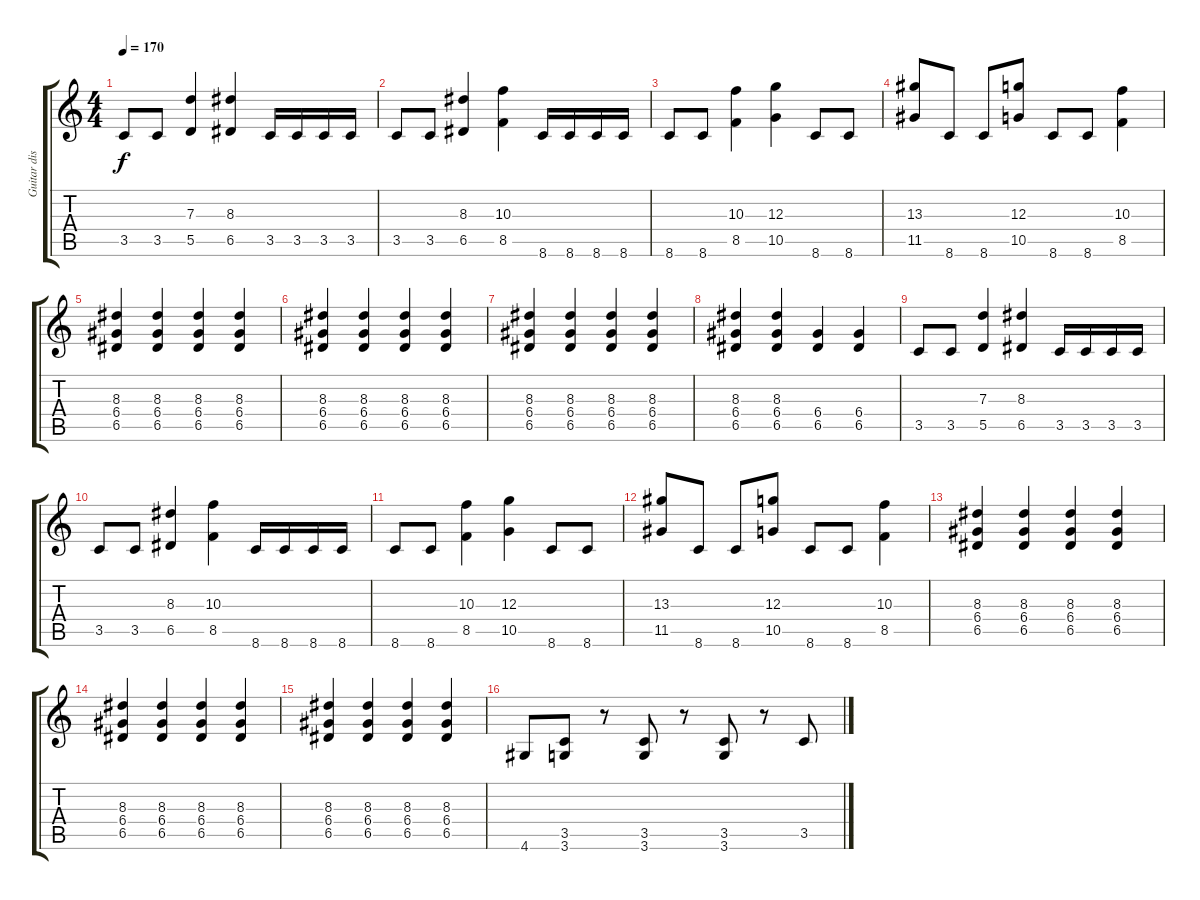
\track ("Guitar dist 2" "Guitar dis") {instrument distortionguitar}
\staff {score tabs}
\tuning (E4 B3 G3 D3 A2 E2) {hide}
\ts (4 4)
\tempo 170
\clef g2
\ks c
3.5.8{dy f} 3.5.8 (7.3 5.5).4 (8.3 6.5).4 3.5.16 3.5.16 3.5.16 3.5.16 |
3.5.8 3.5.8 (8.3 6.5).4 (10.3 8.5).4 8.6.16 8.6.16 8.6.16 8.6.16 |
8.6.8 8.6.8 (10.3 8.5).4 (12.3 10.5).4 8.6.8 8.6.8 |
(13.3 11.5).8 8.6.8 8.6.8 (12.3 10.5).8 8.6.8 8.6.8 (10.3 8.5).4 |
(8.3 6.4 6.5).4 (8.3 6.4 6.5).4 (8.3 6.4 6.5).4 (8.3 6.4 6.5).4 |
(8.3 6.4 6.5).4 (8.3 6.4 6.5).4 (8.3 6.4 6.5).4 (8.3 6.4 6.5).4 |
(8.3 6.4 6.5).4 (8.3 6.4 6.5).4 (8.3 6.4 6.5).4 (8.3 6.4 6.5).4 |
(8.3 6.4 6.5).4 (8.3 6.4 6.5).4 (6.4 6.5).4 (6.4 6.5).4 |
3.5.8 3.5.8 (7.3 5.5).4 (8.3 6.5).4 3.5.16 3.5.16 3.5.16 3.5.16 |
3.5.8 3.5.8 (8.3 6.5).4 (10.3 8.5).4 8.6.16 8.6.16 8.6.16 8.6.16 |
8.6.8 8.6.8 (10.3 8.5).4 (12.3 10.5).4 8.6.8 8.6.8 |
(13.3 11.5).8 8.6.8 8.6.8 (12.3 10.5).8 8.6.8 8.6.8 (10.3 8.5).4 |
(8.3 6.4 6.5).4 (8.3 6.4 6.5).4 (8.3 6.4 6.5).4 (8.3 6.4 6.5).4 |
(8.3 6.4 6.5).4 (8.3 6.4 6.5).4 (8.3 6.4 6.5).4 (8.3 6.4 6.5).4 |
(8.3 6.4 6.5).4 (8.3 6.4 6.5).4 (8.3 6.4 6.5).4 (8.3 6.4 6.5).4 |
4.6.8 (3.5 3.6).8 r.8 (3.5 3.6).8 r.8 (3.5 3.6).8 r.8 3.5.8
